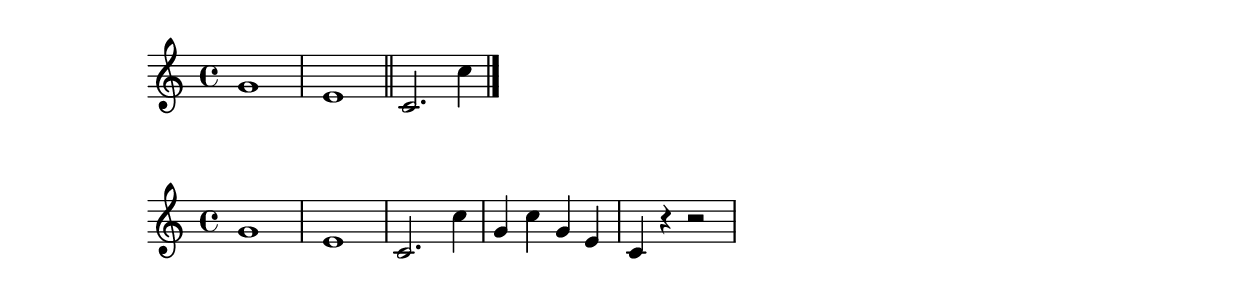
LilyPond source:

\version "2.18.2"

% Various bars
\relative c'' {
	g1 e1 \bar "||" c2. c'4 \bar "|."
}

% Bar checks (recommended)
\relative c'' {
	g1 | e1 | c2. c'4 | g4 c g e | c4 r r2
}
